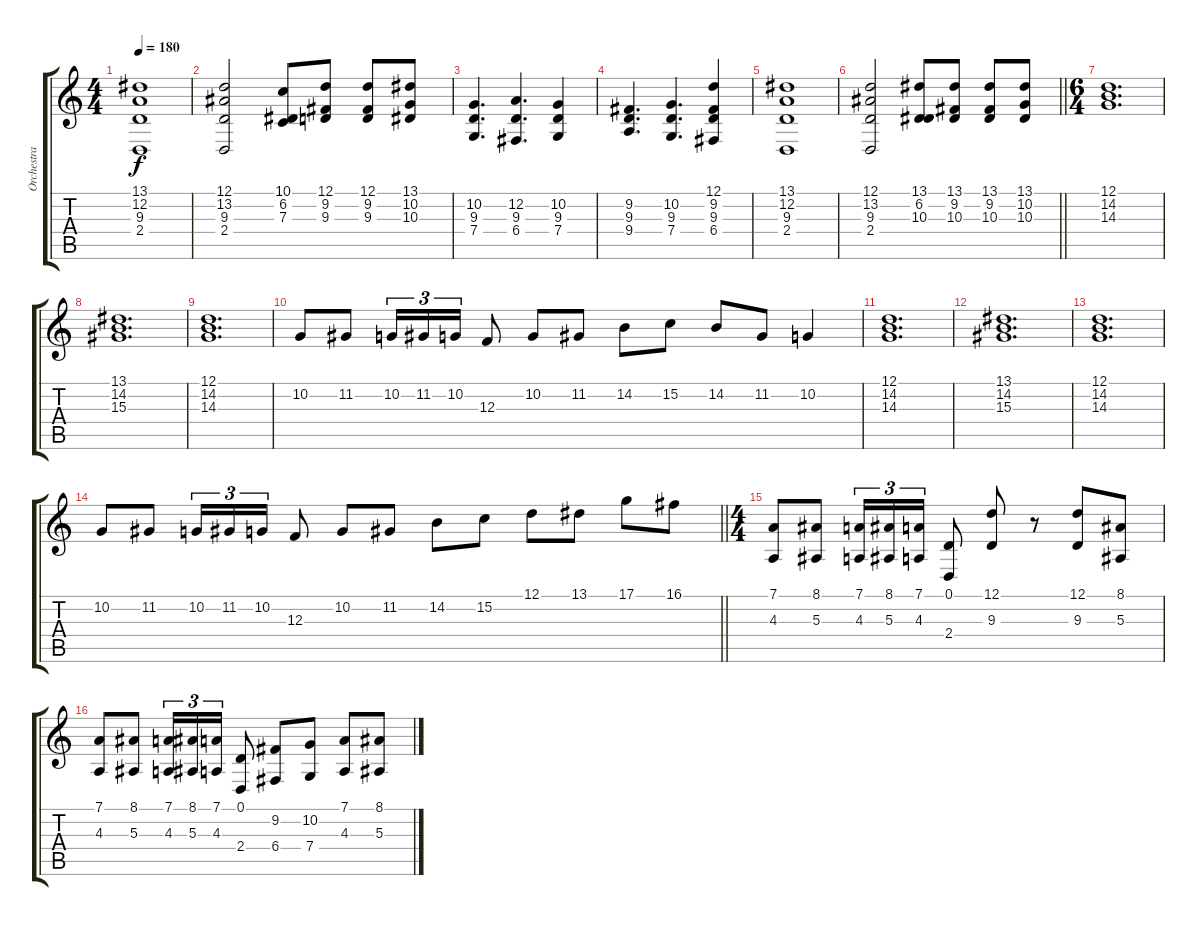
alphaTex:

\track ("Orchestra" "Orchestra") {instrument stringensemble1}
\staff {score tabs}
\tuning (D4 A3 F3 C3 G2 D2) {hide}
\ts (4 4)
\tempo 180
\clef g2
\ks c
(13.1 12.2 9.3 2.4).1{dy f} |
(12.1 13.2 9.3 2.4).2 (10.1 6.2 7.3).8 (12.1 9.2 9.3).8 (12.1 9.2 9.3).8 (13.1 10.2 10.3).8 |
(10.2 9.3 7.4).4{d} (12.2 9.3 6.4).4{d} (10.2 9.3 7.4).4 |
(9.2 9.3 9.4).4{d} (10.2 9.3 7.4).4{d} (12.1 9.2 9.3 6.4).4 |
(13.1 12.2 9.3 2.4).1 |
\barLineRight lightlight
(12.1 13.2 9.3 2.4).2 (13.1 6.2 10.3).8 (13.1 9.2 10.3).8 (13.1 9.2 10.3).8 (13.1 10.2 10.3).8 |
\ts (6 4)
(12.1 14.2 14.3).1{d} |
(13.1 14.2 15.3).1{d} |
(12.1 14.2 14.3).1{d} |
10.2.8 11.2.8 10.2.16{tu (3 2)} 11.2.16{tu (3 2)} 10.2.16{tu (3 2)} 12.3.8 10.2.8 11.2.8 14.2.8 15.2.8 14.2.8 11.2.8 10.2.4 |
(12.1 14.2 14.3).1{d} |
(13.1 14.2 15.3).1{d} |
(12.1 14.2 14.3).1{d} |
\barLineRight lightlight
10.2.8 11.2.8 10.2.16{tu (3 2)} 11.2.16{tu (3 2)} 10.2.16{tu (3 2)} 12.3.8 10.2.8 11.2.8 14.2.8 15.2.8 12.1.8 13.1.8 17.1.8 16.1.8 |
\ts (4 4)
(7.1 4.3).8 (8.1 5.3).8 (7.1 4.3).16{tu (3 2)} (8.1 5.3).16{tu (3 2)} (7.1 4.3).16{tu (3 2)} (0.1 2.4).8 (12.1 9.3).8 r.8 (12.1 9.3).8 (8.1 5.3).8 |
(7.1 4.3).8 (8.1 5.3).8 (7.1 4.3).16{tu (3 2)} (8.1 5.3).16{tu (3 2)} (7.1 4.3).16{tu (3 2)} (0.1 2.4).8 (9.2 6.4).8 (10.2 7.4).8 (7.1 4.3).8 (8.1 5.3).8
